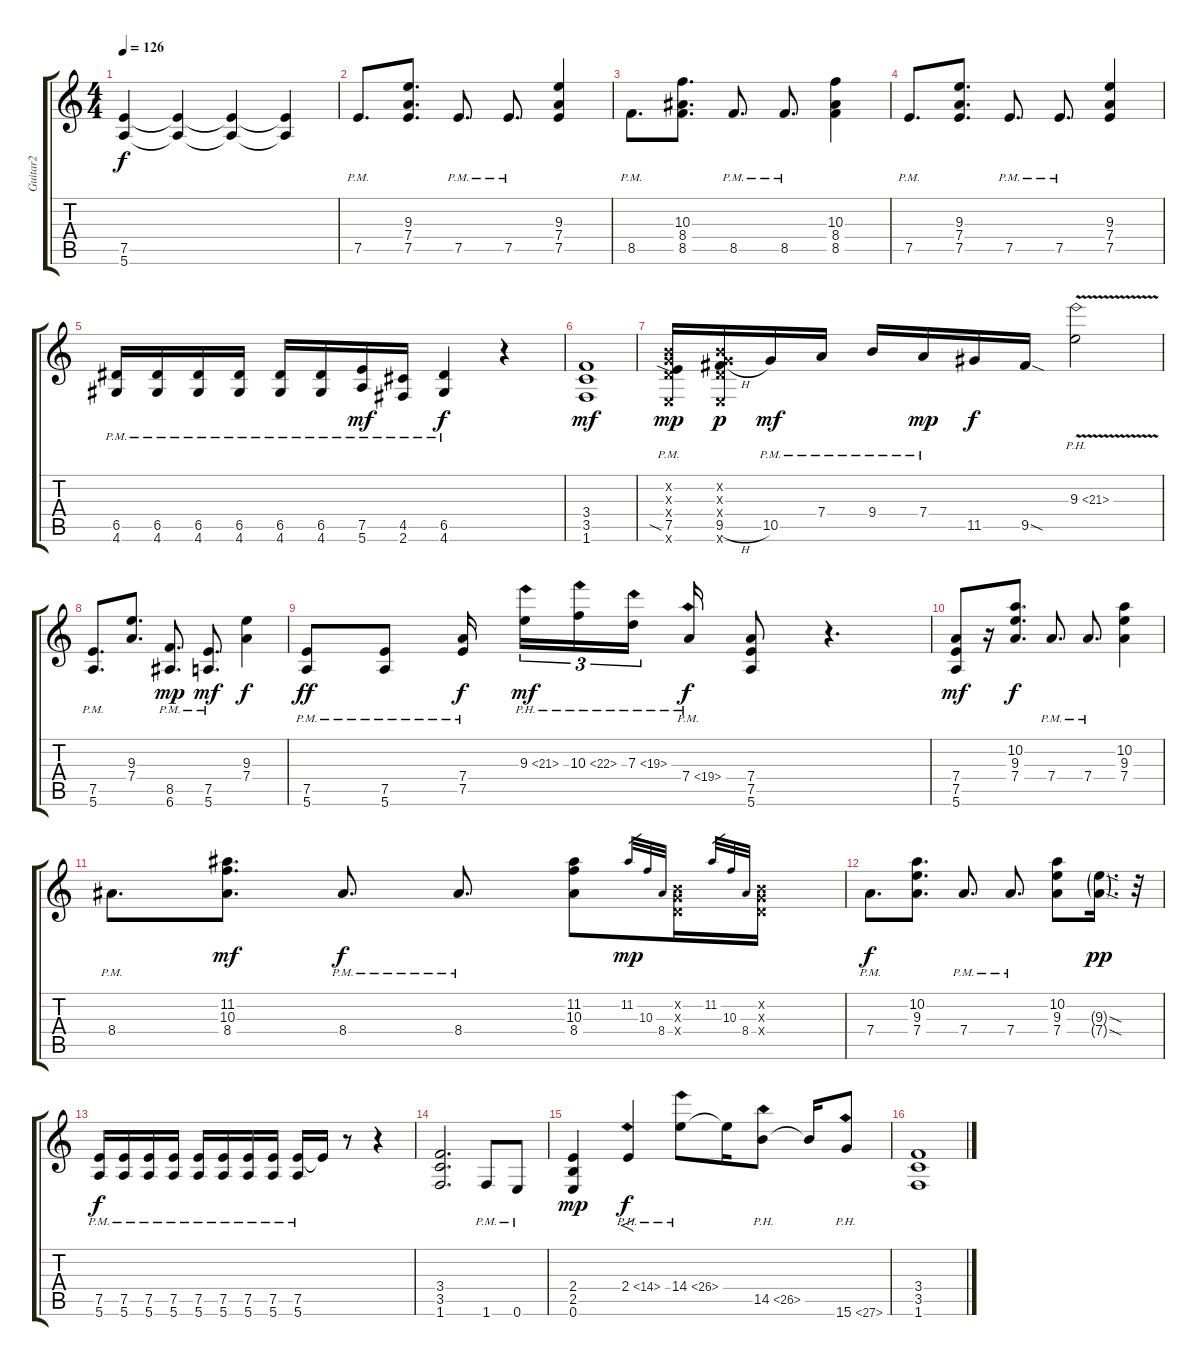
\track ("Guitar2" "Guitar2") {instrument distortionguitar}
\staff {score tabs}
\tuning (E4 B3 G3 D3 A2 E2) {hide}
\ts (4 4)
\tempo 126
\clef g2
\ks c
(7.5{t} 5.6{t}).4{dy f volume 9} (7.5{t} 5.6{t}).4{volume 10} (7.5{t} 5.6{t}).4{volume 11} (7.5{t} 5.6{t}).4{volume 12} |
7.5{pm}.8{d balance 2} (9.3 7.4 7.5).8{d} 7.5{pm}.8{d} 7.5{pm}.8{d} (9.3 7.4 7.5).4 |
8.5{pm}.8{d} (10.3 8.4 8.5).8{d} 8.5{pm}.8{d} 8.5{pm}.8{d} (10.3 8.4 8.5).4 |
7.5{pm}.8{d} (9.3 7.4 7.5).8{d} 7.5{pm}.8{d} 7.5{pm}.8{d} (9.3 7.4 7.5).4 |
(6.5{pm} 4.6{pm}).16 (6.5{pm} 4.6{pm}).16 (6.5{pm} 4.6{pm}).16 (6.5{pm} 4.6{pm}).16 (6.5{pm} 4.6{pm}).16 (6.5{pm} 4.6{pm}).16 (7.5{pm} 5.6{pm}).16{dy mf} (4.5{pm} 2.6{pm}).16 (6.5{pm} 4.6{pm}).4{dy f} r.4 |
(3.4 3.5 1.6).1{dy mf} |
(0.2{x} 0.3{x} 0.4{x} 7.5{sia pm} 0.6{x}).16{dy mp} (0.2{x} 0.3{x} 0.4{x} 9.5{h} 0.6{x}).16{dy p} 10.5{pm}.16{dy mf} 7.4{pm}.16 9.4{pm}.16 7.4{pm}.16{dy mp} 11.5.16{dy f} 9.5{sod}.16 9.3{ph 12 v}.2 |
(7.5{pm} 5.6{pm}).8{d} (9.3 7.4).8{d} (8.5{pm} 6.6{pm}).8{d dy mp} (7.5{pm} 5.6{pm}).8{d dy mf} (9.3 7.4).4{dy f} |
(7.5{pm} 5.6{pm}).8{dy ff} (7.5{pm} 5.6{pm}).8 (7.4{pm} 7.5{pm}).16{dy f} 9.3{ph 12}.16{tu (3 2) dy mf} 10.3{ph 12}.16{tu (3 2)} 7.3{ph 12}.16{tu (3 2)} 7.4{ph 12 pm}.16{dy f} (7.4 7.5 5.6).8 r.4{d} |
(7.4 7.5 5.6).8{dy mf} r.16 (10.2 9.3 7.4).8{d dy f} 7.4{pm}.8{d} 7.4{pm}.8{d} (10.2 9.3 7.4).4 |
8.4{pm}.8{d} (11.2 10.3 8.4).8{d dy mf} 8.4{pm}.8{d dy f} 8.4{pm}.8{d} (11.2 10.3 8.4).8 11.2.32{gr dy mp} 10.3.32{gr} 8.4.32{gr} (0.2{x} 0.3{x} 0.4{x}).16 11.2.32{gr} 10.3.32{gr} 8.4.32{gr} (0.2{x} 0.3{x} 0.4{x}).16 |
7.4{pm}.8{d dy f} (10.2 9.3 7.4).8{d} 7.4{pm}.8{d} 7.4{pm}.8{d} (10.2 9.3 7.4).8 (9.3{sod g} 7.4{sod g}).16{d dy pp} r.32 |
(7.5{pm} 5.6).16{dy f} (7.5{pm} 5.6).16 (7.5{pm} 5.6).16 (7.5{pm} 5.6).16 (7.5{pm} 5.6).16 (7.5{pm} 5.6).16 (7.5{pm} 5.6).16 (7.5{pm} 5.6).16 (7.5{pm} 5.6).16 7.5{t}.16 r.8 r.4 |
(3.4 3.5 1.6).2{d} 1.6{pm}.8 0.6{pm}.8 |
(2.4 2.5 0.6).4{dy mp} 2.4{ph 12}.4{f dy f} 14.4{ph 12}.8 14.4{t}.16 14.5{ph 12}.8 14.5{t}.16 15.6{ph 12}.8 |
(3.4 3.5 1.6).1
